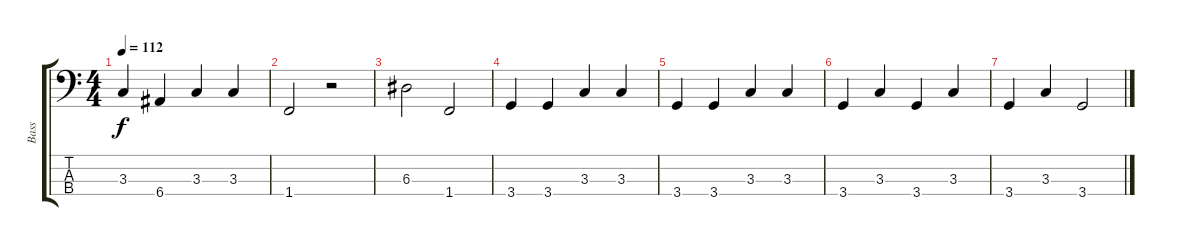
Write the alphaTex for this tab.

\track ("Bass" "Bass") {instrument electricbassfinger}
\staff {score tabs}
\tuning (G2 D2 A1 E1) {hide}
\ts (4 4)
\tempo 112
\clef f4
\ks c
3.3.4{dy f} 6.4.4 3.3.4 3.3.4 |
1.4.2 r.2 |
6.3.2 1.4.2 |
3.4.4 3.4.4 3.3.4 3.3.4 |
3.4.4 3.4.4 3.3.4 3.3.4 |
3.4.4 3.3.4 3.4.4 3.3.4 |
3.4.4 3.3.4 3.4.2
